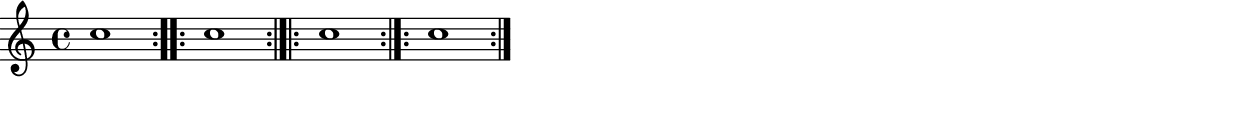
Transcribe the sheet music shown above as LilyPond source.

%% Generated by lilypond-book
%% Options: [exampleindent=10.16\mm,indent=0\mm,line-width=160\mm,paper-height=845.047\pt,paper-width=597.508\pt,papersize='(cons (* 597.508 pt) (* 845.047 pt))]
\include "lilypond-book-preamble.ly"


% ****************************************************************
% Start cut-&-pastable-section
% ****************************************************************

#(ly:set-option 'eps-box-padding 3.000000)



\paper {
  #(set-paper-size '(cons (* 597.508 pt) (* 845.047 pt)))
  indent = 0\mm
  line-width = 160\mm
  % offset the left padding, also add 1mm as lilypond creates cropped
  % images with a little space on the right
  line-width = #(- line-width (* mm  3.000000) (* mm 1))
}

\layout {
  
}




% ****************************************************************
% ly snippet:
% ****************************************************************
\sourcefilename "snippets/setting-the-double-repeat-default-for-volte.ly"
\sourcefileline 0
%% DO NOT EDIT this file manually; it was automatically
%% generated from the LilyPond Snippet Repository
%% (http://lsr.di.unimi.it).
%%
%% Make any changes in the LSR itself, or in
%% `Documentation/snippets/new/`, then run
%% `scripts/auxiliar/makelsr.pl`.
%%
%% This file is in the public domain.

\version "2.24.0"

\header {
%% Translation of GIT committish: a8a85e19654e46d725563e6deba44083ef137a2c
  texidocja = "
入れ替え部分がある場合の二重繰り返しのスタイルには 3 種類あります。@c
これは @code{doubleRepeatBarType} でセットすることができます。
"
  doctitleja = "入れ替え部分がある場合の二重繰り返しのデフォルトをセットする"

%% Translation of GIT committish: 2f3474d9af596d677ed5b7ce720ae4d0954a6b51
  texidocit = "
Esistono tre diversi stili di doppie ripetizioni per le volte, che si
possono impostare con @code{doubleRepeatBarType}.

"
  doctitleit = "Impostare la doppia ripetizione predefinita per le volte"

%% Translation of GIT committish: 41a008e75e2fe29536406cdf0d71c32a4606f2b8
  texidocfr = "
LilyPond dispose de trois différents styles de barre pour indiquer une
succession de reprises. Vous devez opter pour un style par défaut, à
l'aide de la propriété @code{doubleRepeatBarType}.
"

  doctitlefr = "Succession de reprises et style de barre par défaut"

%% Translation of GIT committish: 8ffecf6be17c6ec2ff87cf31873121a8cce29b09
  texidoces = "
Existen tres estilos distintos de repeticiones dobles para la primera
y segunda vez, que se pueden ajustar utilizando
@code{doubleRepeatBarType}.

"
  doctitlees = "Establecer el tipo de repetición doble predeterminado para la primera y segunda vez"

%% Translation of GIT committish: 8ffecf6be17c6ec2ff87cf31873121a8cce29b09
  texidocca = "
Hi ha tres estils diferents de repeticions dobles per a la primera
i la segona vegada, que es poden ajustar utilitzant
@code{doubleRepeatType}.

"
  doctitleca = "Establiment del tipus de repetició doble predeterminat per a la primera i la segona vegada"

  lsrtags = "repeats"

  texidoc = "
There are three different styles of double repeats for volte, that can
be set using @code{doubleRepeatBarType}.
"

  doctitle = "Setting the double repeat default for volte"
} % begin verbatim


\relative c'' {
  \repeat volta 2 { c1 }
  \set Score.doubleRepeatBarType = ":..:"
  \repeat volta 2 { c1 }
  \set Score.doubleRepeatBarType = ":|.|:"
  \repeat volta 2 { c1 }
  \set Score.doubleRepeatBarType = ":|.:"
  \repeat volta 2 { c1 }
}



% ****************************************************************
% end ly snippet
% ****************************************************************
